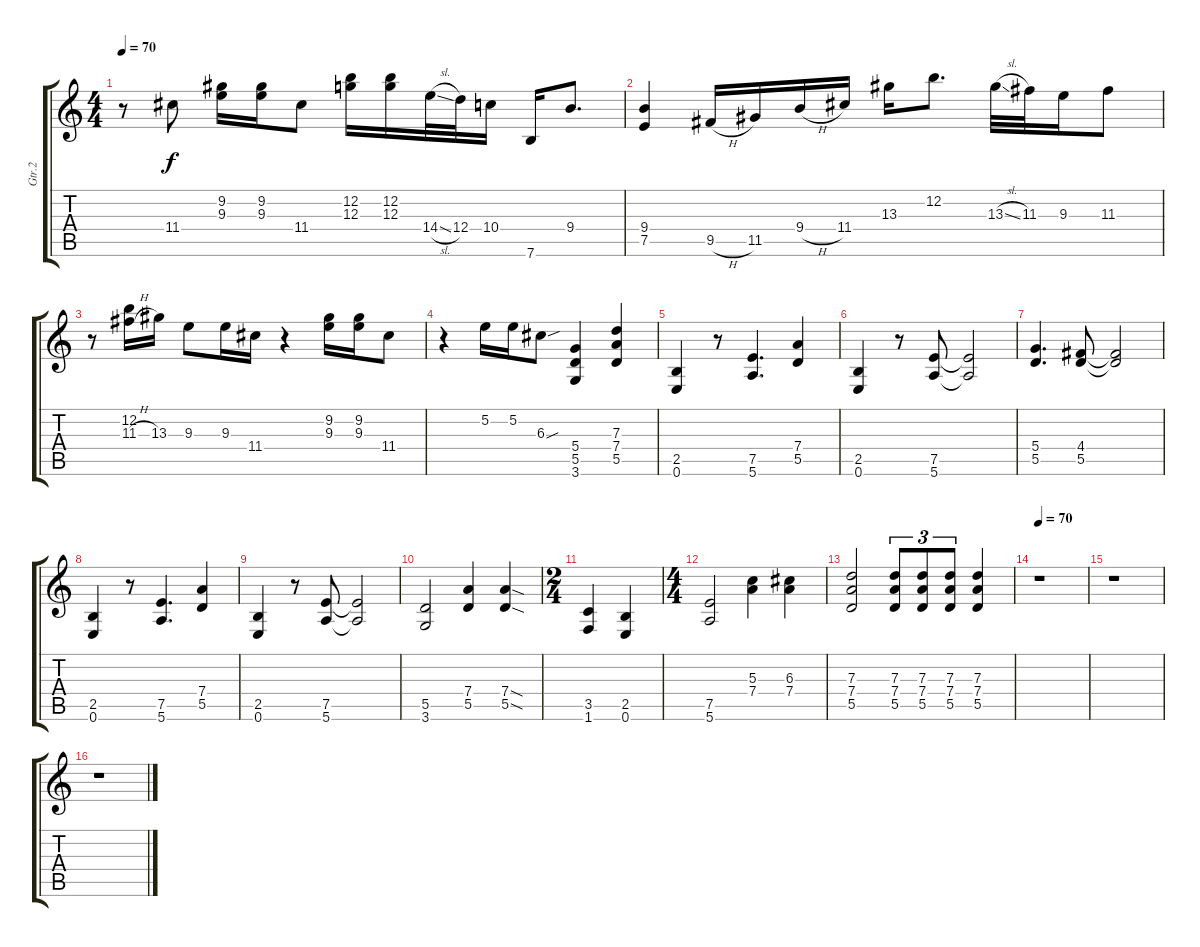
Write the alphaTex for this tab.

\track ("Gtr.2" "Gtr.2") {instrument overdrivenguitar}
\staff {score tabs}
\tuning (E4 B3 G3 D3 A2 E2) {hide}
\ts (4 4)
\tempo 70
\clef g2
\ks c
r.8{dy f} 11.4.8 (9.2 9.3).16 (9.2 9.3).16 11.4.8 (12.2 12.3).16 (12.2 12.3).16 14.4{sl}.32 12.4.32 10.4.16 7.6.16 9.4.8{d} |
(9.4 7.5).4 9.5{h}.16 11.5.16 9.4{h}.16 11.4.16 13.3.16 12.2.8{d} 13.3{sl}.32 11.3.32 9.3.16 11.3.8 |
r.8 (12.2 11.3{h}).16 13.3.16 9.3.8 9.3.16 11.4.16 r.4 (9.2 9.3).16 (9.2 9.3).16 11.4.8 |
r.4 5.2.16 5.2.16 6.3{sou}.8 (5.4 5.5 3.6).4 (7.3 7.4 5.5).4 |
(2.5 0.6).4{volume 12 instrument overdrivenguitar} r.8 (7.5 5.6).4{d} (7.4 5.5).4 |
(2.5 0.6).4 r.8 (7.5 5.6).8 (7.5{t} 5.6{t}).2 |
(5.4 5.5).4{d} (4.4 5.5).8 (4.4{t} 5.5{t}).2 |
(2.5 0.6).4 r.8 (7.5 5.6).4{d} (7.4 5.5).4 |
(2.5 0.6).4 r.8 (7.5 5.6).8 (7.5{t} 5.6{t}).2 |
(5.5 3.6).2 (7.4 5.5).4 (7.4{sod} 5.5{sod}).4 |
\ts (2 4)
(3.5 1.6).4 (2.5 0.6).4 |
\ts (4 4)
(7.5 5.6).2 (5.3 7.4).4 (6.3 7.4).4 |
(7.3 7.4 5.5).2 (7.3 7.4 5.5).8{tu (3 2)} (7.3 7.4 5.5).8{tu (3 2)} (7.3 7.4 5.5).8{tu (3 2)} (7.3 7.4 5.5).4 |
\tempo 70
r.1 |
r.1 |
r.1
